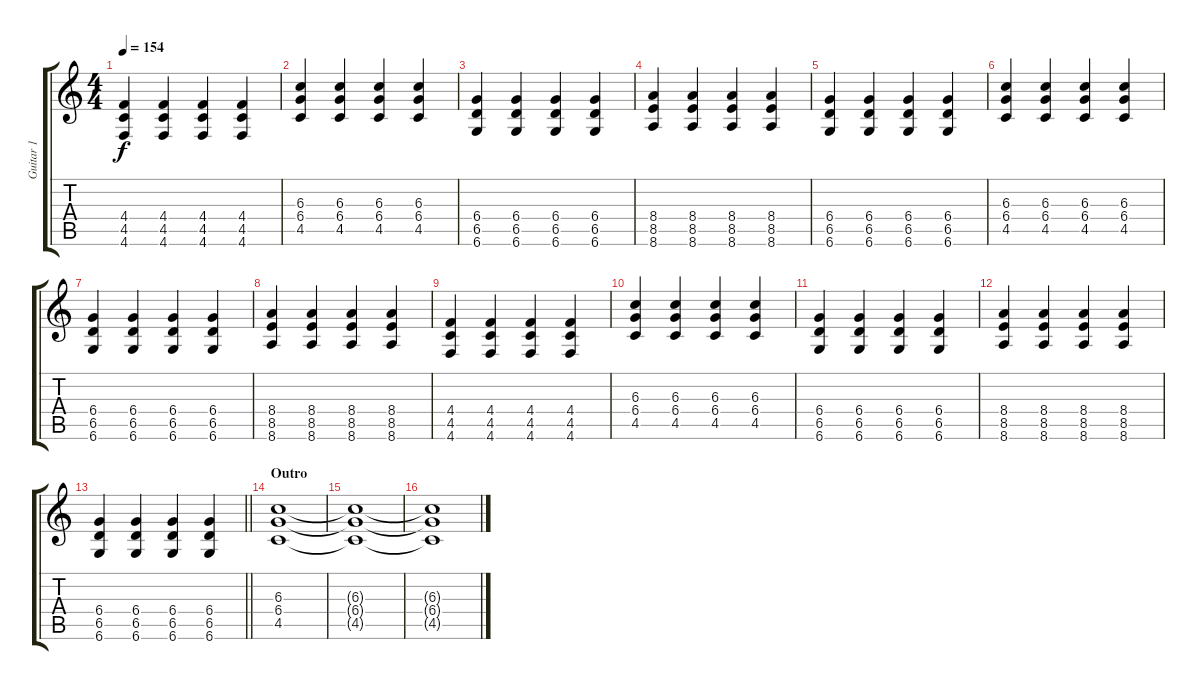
\track ("Guitar 1" "Guitar 1") {instrument distortionguitar}
\staff {score tabs}
\tuning (Eb4 Bb3 Gb3 Db3 Ab2 Db2) {hide}
\ts (4 4)
\tempo 154
\clef g2
\ks c
(4.4 4.5 4.6).4{dy f} (4.4 4.5 4.6).4 (4.4 4.5 4.6).4 (4.4 4.5 4.6).4 |
(6.3 6.4 4.5).4 (6.3 6.4 4.5).4 (6.3 6.4 4.5).4 (6.3 6.4 4.5).4 |
(6.4 6.5 6.6).4 (6.4 6.5 6.6).4 (6.4 6.5 6.6).4 (6.4 6.5 6.6).4 |
(8.4 8.5 8.6).4 (8.4 8.5 8.6).4 (8.4 8.5 8.6).4 (8.4 8.5 8.6).4 |
(6.4 6.5 6.6).4 (6.4 6.5 6.6).4 (6.4 6.5 6.6).4 (6.4 6.5 6.6).4 |
(6.3 6.4 4.5).4 (6.3 6.4 4.5).4 (6.3 6.4 4.5).4 (6.3 6.4 4.5).4 |
(6.4 6.5 6.6).4 (6.4 6.5 6.6).4 (6.4 6.5 6.6).4 (6.4 6.5 6.6).4 |
(8.4 8.5 8.6).4 (8.4 8.5 8.6).4 (8.4 8.5 8.6).4 (8.4 8.5 8.6).4 |
(4.4 4.5 4.6).4 (4.4 4.5 4.6).4 (4.4 4.5 4.6).4 (4.4 4.5 4.6).4 |
(6.3 6.4 4.5).4 (6.3 6.4 4.5).4 (6.3 6.4 4.5).4 (6.3 6.4 4.5).4 |
(6.4 6.5 6.6).4 (6.4 6.5 6.6).4 (6.4 6.5 6.6).4 (6.4 6.5 6.6).4 |
(8.4 8.5 8.6).4 (8.4 8.5 8.6).4 (8.4 8.5 8.6).4 (8.4 8.5 8.6).4 |
\barLineRight lightlight
(6.4 6.5 6.6).4 (6.4 6.5 6.6).4 (6.4 6.5 6.6).4 (6.4 6.5 6.6).4 |
\section ("" "Outro")
(6.3 6.4 4.5).1{volume 10} |
(6.3{t} 6.4{t} 4.5{t}).1 |
(6.3{t} 6.4{t} 4.5{t}).1
